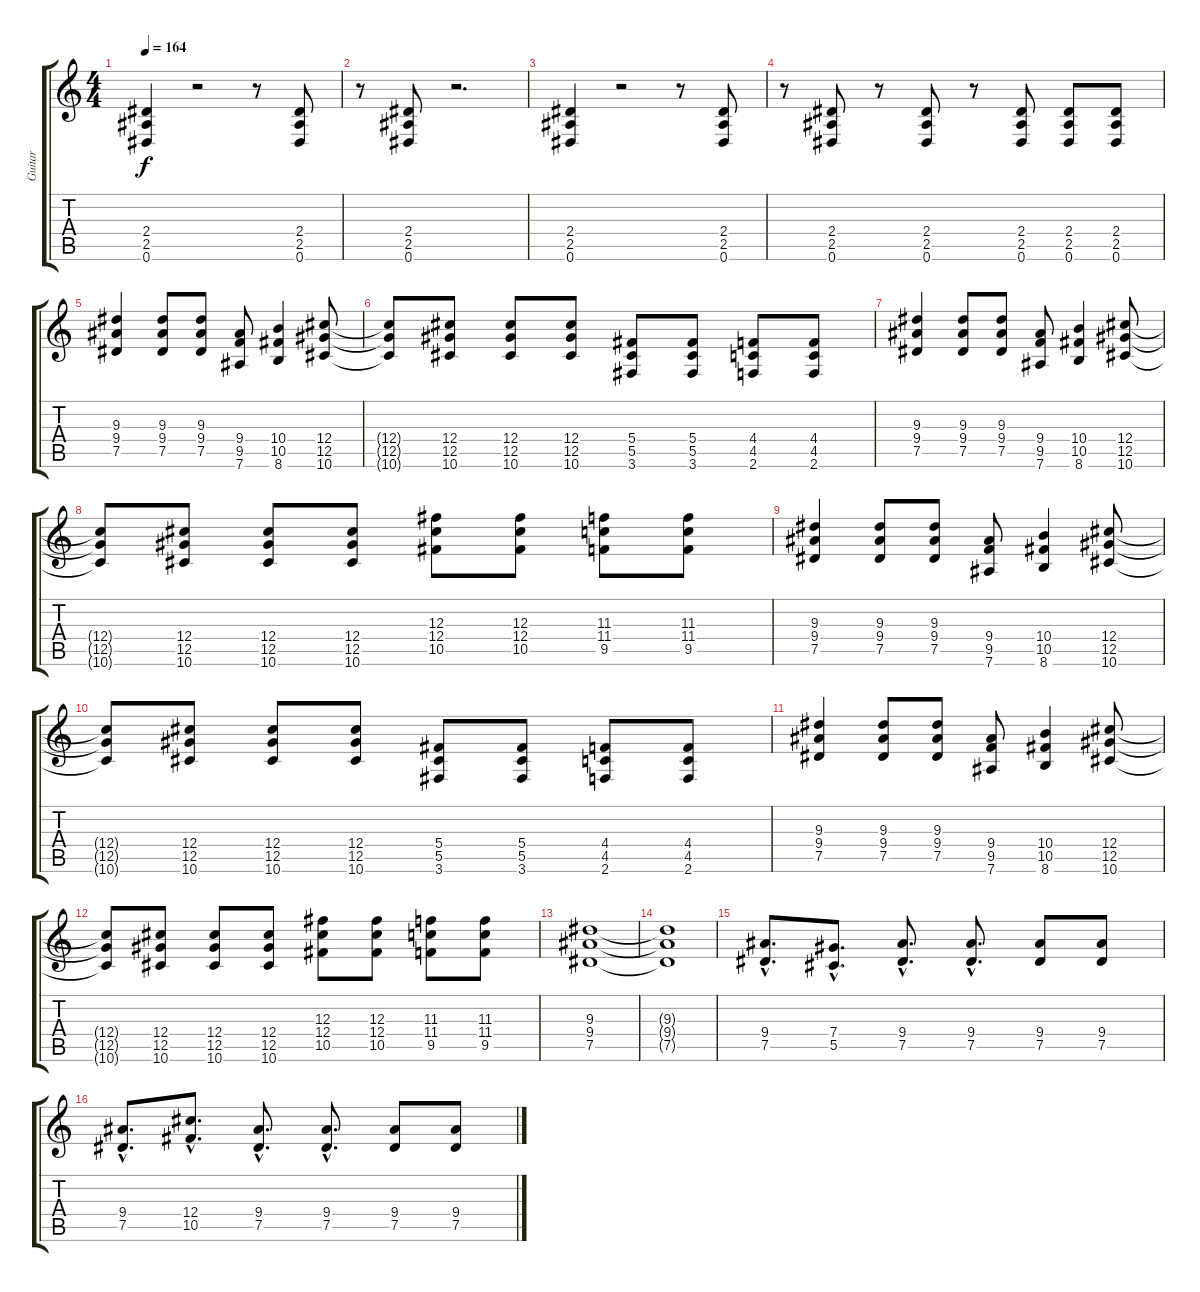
\track ("Guitar" "Guitar") {instrument overdrivenguitar}
\staff {score tabs}
\tuning (Eb4 Bb3 Gb3 Db3 Ab2 Eb2) {hide}
\ts (4 4)
\tempo 164
\clef g2
\ks c
(2.4 2.5 0.6).4{dy f} r.2 r.8 (2.4 2.5 0.6).8 |
r.8 (2.4 2.5 0.6).8 r.2{d} |
(2.4 2.5 0.6).4 r.2 r.8 (2.4 2.5 0.6).8 |
r.8 (2.4 2.5 0.6).8 r.8 (2.4 2.5 0.6).8 r.8 (2.4 2.5 0.6).8 (2.4 2.5 0.6).8 (2.4 2.5 0.6).8 |
(9.3 9.4 7.5).4 (9.3 9.4 7.5).8 (9.3 9.4 7.5).8 (9.4 9.5 7.6).8 (10.4 10.5 8.6).4 (12.4 12.5 10.6).8 |
(12.4{t} 12.5{t} 10.6{t}).8 (12.4 12.5 10.6).8 (12.4 12.5 10.6).8 (12.4 12.5 10.6).8 (5.4 5.5 3.6).8 (5.4 5.5 3.6).8 (4.4 4.5 2.6).8 (4.4 4.5 2.6).8 |
(9.3 9.4 7.5).4 (9.3 9.4 7.5).8 (9.3 9.4 7.5).8 (9.4 9.5 7.6).8 (10.4 10.5 8.6).4 (12.4 12.5 10.6).8 |
(12.4{t} 12.5{t} 10.6{t}).8 (12.4 12.5 10.6).8 (12.4 12.5 10.6).8 (12.4 12.5 10.6).8 (12.3 12.4 10.5).8 (12.3 12.4 10.5).8 (11.3 11.4 9.5).8 (11.3 11.4 9.5).8 |
(9.3 9.4 7.5).4 (9.3 9.4 7.5).8 (9.3 9.4 7.5).8 (9.4 9.5 7.6).8 (10.4 10.5 8.6).4 (12.4 12.5 10.6).8 |
(12.4{t} 12.5{t} 10.6{t}).8 (12.4 12.5 10.6).8 (12.4 12.5 10.6).8 (12.4 12.5 10.6).8 (5.4 5.5 3.6).8 (5.4 5.5 3.6).8 (4.4 4.5 2.6).8 (4.4 4.5 2.6).8 |
(9.3 9.4 7.5).4 (9.3 9.4 7.5).8 (9.3 9.4 7.5).8 (9.4 9.5 7.6).8 (10.4 10.5 8.6).4 (12.4 12.5 10.6).8 |
(12.4{t} 12.5{t} 10.6{t}).8 (12.4 12.5 10.6).8 (12.4 12.5 10.6).8 (12.4 12.5 10.6).8 (12.3 12.4 10.5).8 (12.3 12.4 10.5).8 (11.3 11.4 9.5).8 (11.3 11.4 9.5).8 |
(9.3 9.4 7.5).1 |
(9.3{t} 9.4{t} 7.5{t}).1 |
(9.4{hac} 7.5{hac}).8{d} (7.4{hac} 5.5{hac}).8{d} (9.4{hac} 7.5{hac}).8{d} (9.4{hac} 7.5{hac}).8{d} (9.4 7.5).8 (9.4 7.5).8 |
(9.4{hac} 7.5{hac}).8{d} (12.4{hac} 10.5{hac}).8{d} (9.4{hac} 7.5{hac}).8{d} (9.4{hac} 7.5{hac}).8{d} (9.4 7.5).8 (9.4 7.5).8
